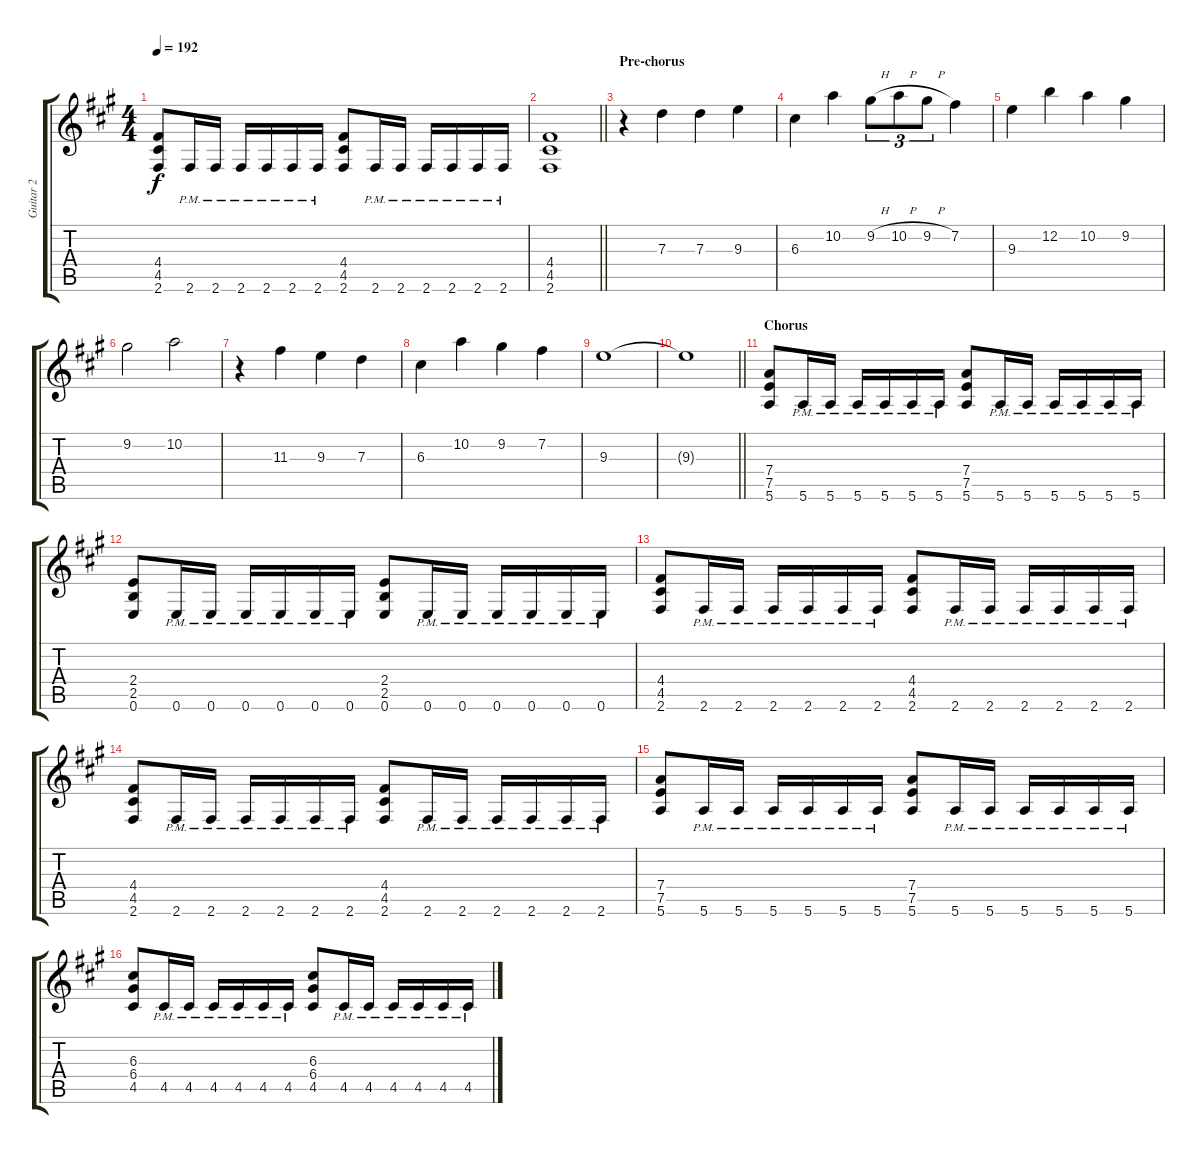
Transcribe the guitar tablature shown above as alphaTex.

\track ("Guitar 2" "Guitar 2") {instrument distortionguitar}
\staff {score tabs}
\tuning (E4 B3 G3 D3 A2 E2) {hide}
\ts (4 4)
\tempo 192
\clef g2
\ks f#minor
(4.4 4.5 2.6).8{dy f} 2.6{pm}.16 2.6{pm}.16 2.6{pm}.16 2.6{pm}.16 2.6{pm}.16 2.6{pm}.16 (4.4 4.5 2.6).8 2.6{pm}.16 2.6{pm}.16 2.6{pm}.16 2.6{pm}.16 2.6{pm}.16 2.6{pm}.16 |
\barLineRight lightlight
(4.4 4.5 2.6).1 |
\section ("" "Pre-chorus")
r.4{volume 16} 7.3.4 7.3.4 9.3.4 |
6.3.4 10.2.4 9.2{h}.8{tu (3 2)} 10.2{h}.8{tu (3 2)} 9.2{h}.8{tu (3 2)} 7.2.4 |
9.3.4 12.2.4 10.2.4 9.2.4 |
9.2.2 10.2.2 |
r.4 11.3.4 9.3.4 7.3.4 |
6.3.4 10.2.4 9.2.4 7.2.4 |
9.3.1 |
\barLineRight lightlight
9.3{t}.1 |
\section ("" "Chorus")
(7.4 7.5 5.6).8{volume 13} 5.6{pm}.16 5.6{pm}.16 5.6{pm}.16 5.6{pm}.16 5.6{pm}.16 5.6{pm}.16 (7.4 7.5 5.6).8 5.6{pm}.16 5.6{pm}.16 5.6{pm}.16 5.6{pm}.16 5.6{pm}.16 5.6{pm}.16 |
(2.4 2.5 0.6).8 0.6{pm}.16 0.6{pm}.16 0.6{pm}.16 0.6{pm}.16 0.6{pm}.16 0.6{pm}.16 (2.4 2.5 0.6).8 0.6{pm}.16 0.6{pm}.16 0.6{pm}.16 0.6{pm}.16 0.6{pm}.16 0.6{pm}.16 |
(4.4 4.5 2.6).8 2.6{pm}.16 2.6{pm}.16 2.6{pm}.16 2.6{pm}.16 2.6{pm}.16 2.6{pm}.16 (4.4 4.5 2.6).8 2.6{pm}.16 2.6{pm}.16 2.6{pm}.16 2.6{pm}.16 2.6{pm}.16 2.6{pm}.16 |
(4.4 4.5 2.6).8 2.6{pm}.16 2.6{pm}.16 2.6{pm}.16 2.6{pm}.16 2.6{pm}.16 2.6{pm}.16 (4.4 4.5 2.6).8 2.6{pm}.16 2.6{pm}.16 2.6{pm}.16 2.6{pm}.16 2.6{pm}.16 2.6{pm}.16 |
(7.4 7.5 5.6).8 5.6{pm}.16 5.6{pm}.16 5.6{pm}.16 5.6{pm}.16 5.6{pm}.16 5.6{pm}.16 (7.4 7.5 5.6).8 5.6{pm}.16 5.6{pm}.16 5.6{pm}.16 5.6{pm}.16 5.6{pm}.16 5.6{pm}.16 |
(6.3 6.4 4.5).8 4.5{pm}.16 4.5{pm}.16 4.5{pm}.16 4.5{pm}.16 4.5{pm}.16 4.5{pm}.16 (6.3 6.4 4.5).8 4.5{pm}.16 4.5{pm}.16 4.5{pm}.16 4.5{pm}.16 4.5{pm}.16 4.5{pm}.16
